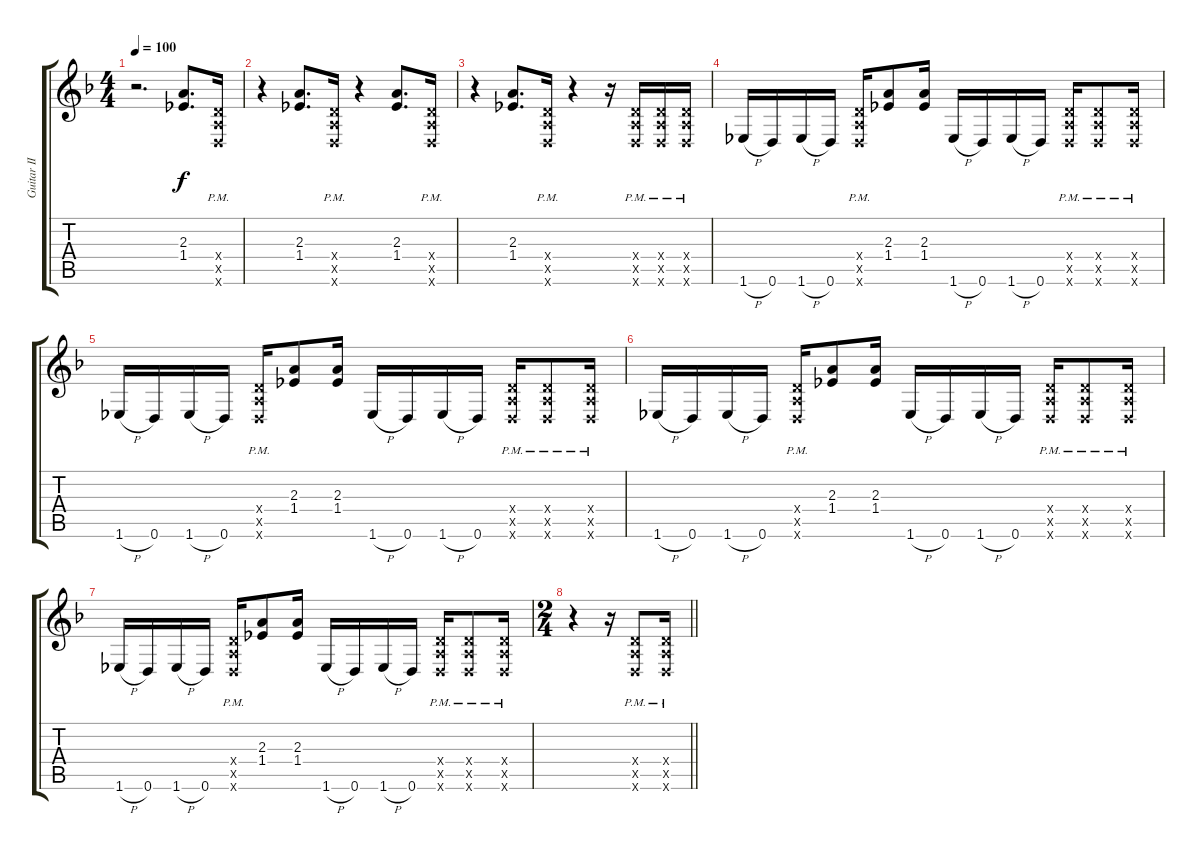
\track ("Guitar II" "Guitar II") {instrument distortionguitar}
\staff {score tabs}
\tuning (E4 B3 G3 D3 A2 D2) {hide}
\ts (4 4)
\tempo 100
\clef g2
\ks dminor
r.2{d dy f} (2.3 1.4).8{d} (0.4{x} 0.5{pm x} 0.6{pm x}).16 |
r.4 (2.3 1.4).8{d} (0.4{x} 0.5{pm x} 0.6{pm x}).16 r.4 (2.3 1.4).8{d} (0.4{x} 0.5{pm x} 0.6{pm x}).16 |
r.4 (2.3 1.4).8{d} (0.4{x} 0.5{pm x} 0.6{pm x}).16 r.4 r.16 (0.4{pm x} 0.5{pm x} 0.6{pm x}).16 (0.4{pm x} 0.5{pm x} 0.6{pm x}).16 (0.4{pm x} 0.5{pm x} 0.6{pm x}).16 |
1.6{h}.16 0.6.16 1.6{h}.16 0.6.16 (0.4{pm x} 0.5{pm x} 0.6{pm x}).16 (2.3 1.4).8 (2.3 1.4).16 1.6{h}.16 0.6.16 1.6{h}.16 0.6.16 (0.4{pm x} 0.5{pm x} 0.6{pm x}).16 (0.4{pm x} 0.5{pm x} 0.6{pm x}).8 (0.4{pm x} 0.5{pm x} 0.6{pm x}).16 |
1.6{h}.16 0.6.16 1.6{h}.16 0.6.16 (0.4{pm x} 0.5{pm x} 0.6{pm x}).16 (2.3 1.4).8 (2.3 1.4).16 1.6{h}.16 0.6.16 1.6{h}.16 0.6.16 (0.4{pm x} 0.5{pm x} 0.6{pm x}).16 (0.4{pm x} 0.5{pm x} 0.6{pm x}).8 (0.4{pm x} 0.5{pm x} 0.6{pm x}).16 |
1.6{h}.16 0.6.16 1.6{h}.16 0.6.16 (0.4{pm x} 0.5{pm x} 0.6{pm x}).16 (2.3 1.4).8 (2.3 1.4).16 1.6{h}.16 0.6.16 1.6{h}.16 0.6.16 (0.4{pm x} 0.5{pm x} 0.6{pm x}).16 (0.4{pm x} 0.5{pm x} 0.6{pm x}).8 (0.4{pm x} 0.5{pm x} 0.6{pm x}).16 |
1.6{h}.16 0.6.16 1.6{h}.16 0.6.16 (0.4{pm x} 0.5{pm x} 0.6{pm x}).16 (2.3 1.4).8 (2.3 1.4).16 1.6{h}.16 0.6.16 1.6{h}.16 0.6.16 (0.4{pm x} 0.5{pm x} 0.6{pm x}).16 (0.4{pm x} 0.5{pm x} 0.6{pm x}).8 (0.4{pm x} 0.5{pm x} 0.6{pm x}).16 |
\ts (2 4)
\barLineRight lightlight
r.4 r.16 (0.4{pm x} 0.5{pm x} 0.6{pm x}).8 (0.4{pm x} 0.5{pm x} 0.6{pm x}).16
